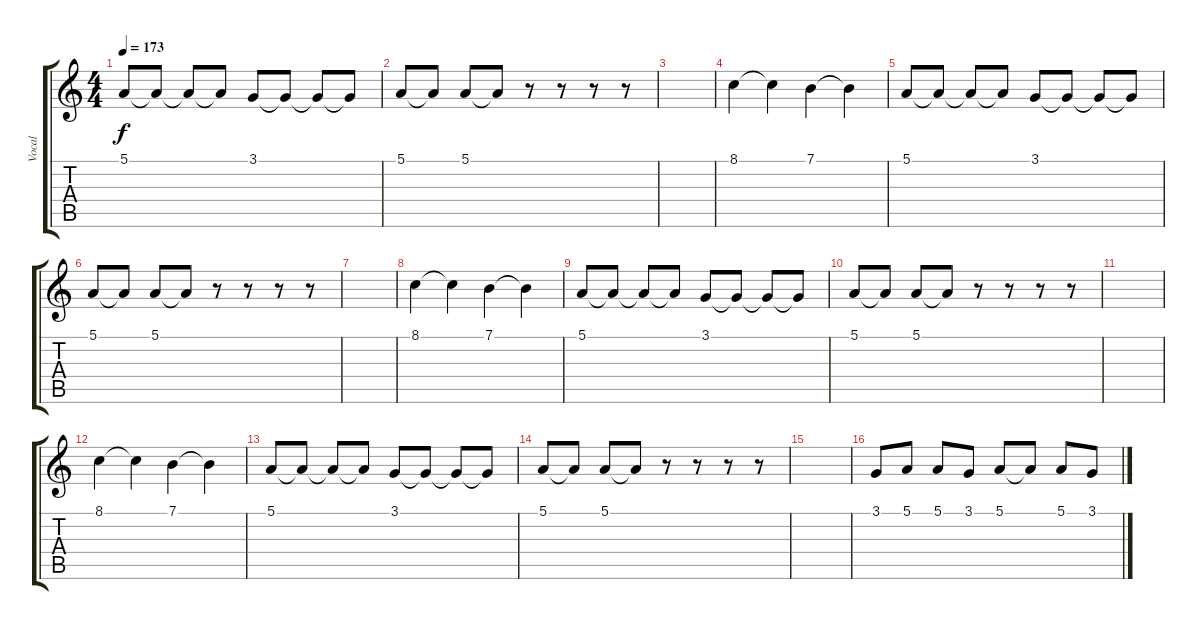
\track ("Vocal" "Vocal") {instrument violin}
\staff {score tabs}
\tuning (E4 B3 G3 D3 A2 E2) {hide}
\ts (4 4)
\tempo 173
\clef g2
\ks c
5.1.8{dy f} 5.1{t}.8 5.1{t}.8 5.1{t}.8 3.1.8 3.1{t}.8 3.1{t}.8 3.1{t}.8 |
5.1.8 5.1{t}.8 5.1.8 5.1{t}.8 r.8 r.8 r.8 r.8 |
|
8.1.4 8.1{t}.4 7.1.4 7.1{t}.4 |
5.1.8 5.1{t}.8 5.1{t}.8 5.1{t}.8 3.1.8 3.1{t}.8 3.1{t}.8 3.1{t}.8 |
5.1.8 5.1{t}.8 5.1.8 5.1{t}.8 r.8 r.8 r.8 r.8 |
|
8.1.4 8.1{t}.4 7.1.4 7.1{t}.4 |
5.1.8 5.1{t}.8 5.1{t}.8 5.1{t}.8 3.1.8 3.1{t}.8 3.1{t}.8 3.1{t}.8 |
5.1.8 5.1{t}.8 5.1.8 5.1{t}.8 r.8 r.8 r.8 r.8 |
|
8.1.4 8.1{t}.4 7.1.4 7.1{t}.4 |
5.1.8 5.1{t}.8 5.1{t}.8 5.1{t}.8 3.1.8 3.1{t}.8 3.1{t}.8 3.1{t}.8 |
5.1.8 5.1{t}.8 5.1.8 5.1{t}.8 r.8 r.8 r.8 r.8 |
|
3.1.8 5.1.8 5.1.8 3.1.8 5.1.8 5.1{t}.8 5.1.8 3.1.8
